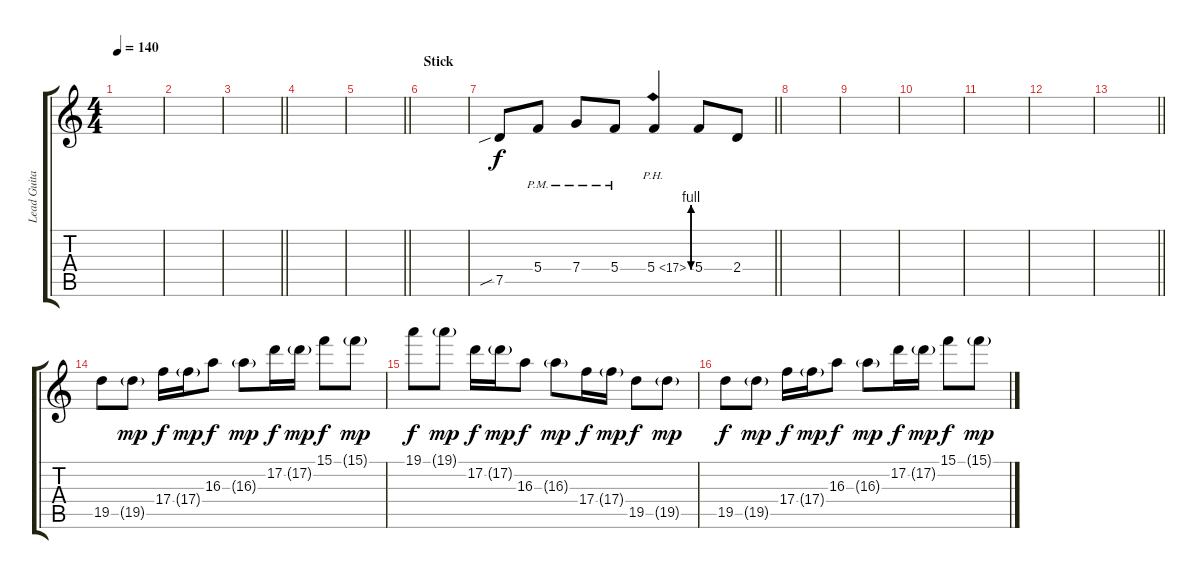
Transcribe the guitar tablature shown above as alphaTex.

\track ("Lead Guitar - Martin Sweet" "Lead Guita") {instrument distortionguitar}
\staff {score tabs}
\tuning (D4 A3 F3 C3 G2 D2) {hide}
\ts (4 4)
\tempo 140
\clef g2
\ks c
|
|
\barLineRight lightlight
|
|
\barLineRight lightlight
|
\section ("" "Stick")
|
\barLineRight lightlight
7.5{sib}.8{volume 16 balance 8 instrument distortionguitar} 5.4{pm}.8 7.4{pm}.8 5.4{pm}.8 5.4{be (custom 0 0 10 4 20 4 30 0 60 0) ph 12}.4 5.4.8 2.4.8 |
|
|
|
|
|
\barLineRight lightlight
|
19.5.8{volume 6 balance 0 instrument electricguitarmuted} 19.5{g}.8{dy mp volume 0} 17.4.16{dy f} 17.4{g}.16{dy mp} 16.3.8{dy f} 16.3{g}.8{dy mp} 17.2.16{dy f} 17.2{g}.16{dy mp} 15.1.8{dy f} 15.1{g}.8{dy mp} |
19.1.8{dy f} 19.1{g}.8{dy mp} 17.2.16{dy f} 17.2{g}.16{dy mp} 16.3.8{dy f} 16.3{g}.8{dy mp} 17.4.16{dy f} 17.4{g}.16{dy mp} 19.5.8{dy f} 19.5{g}.8{dy mp} |
19.5.8{dy f} 19.5{g}.8{dy mp} 17.4.16{dy f} 17.4{g}.16{dy mp} 16.3.8{dy f} 16.3{g}.8{dy mp} 17.2.16{dy f} 17.2{g}.16{dy mp} 15.1.8{dy f} 15.1{g}.8{dy mp}
